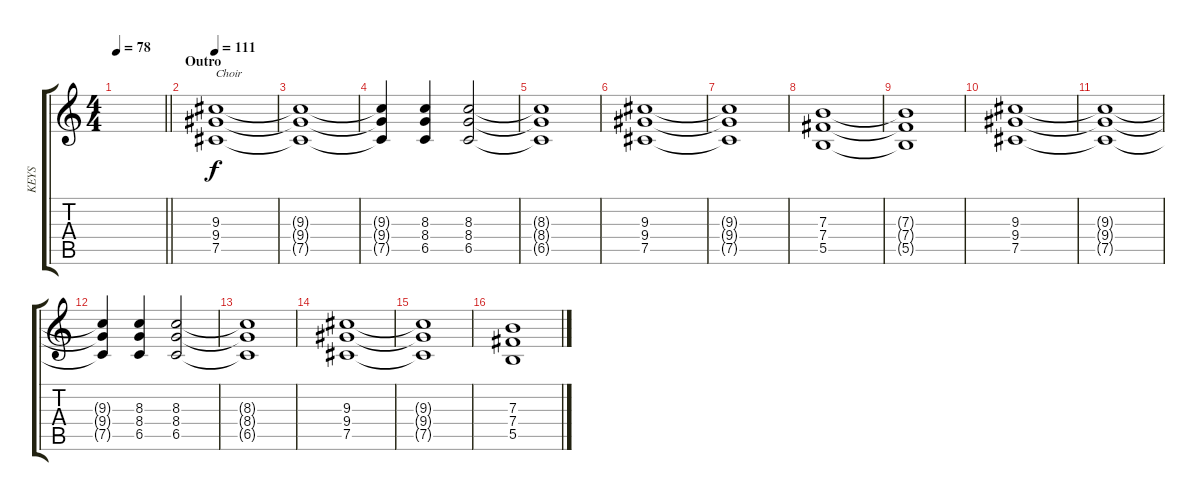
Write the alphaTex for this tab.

\track ("KEYS" "KEYS") {instrument acousticguitarsteel}
\staff {score tabs}
\tuning (Db4 Ab3 E3 B2 Gb2 Db2) {hide}
\ts (4 4)
\tempo 78
\clef g2
\barLineRight lightlight
\ks c
|
\section ("" "Outro")
\tempo 111
(9.3 9.4 7.5).1{txt "Choir" volume 8} |
(9.3{t} 9.4{t} 7.5{t}).1 |
(9.3{t} 9.4{t} 7.5{t}).4 (8.3 8.4 6.5).4 (8.3 8.4 6.5).2 |
(8.3{t} 8.4{t} 6.5{t}).1 |
(9.3 9.4 7.5).1 |
(9.3{t} 9.4{t} 7.5{t}).1 |
(7.3 7.4 5.5).1 |
(7.3{t} 7.4{t} 5.5{t}).1 |
(9.3 9.4 7.5).1 |
(9.3{t} 9.4{t} 7.5{t}).1 |
(9.3{t} 9.4{t} 7.5{t}).4 (8.3 8.4 6.5).4 (8.3 8.4 6.5).2 |
(8.3{t} 8.4{t} 6.5{t}).1 |
(9.3 9.4 7.5).1 |
(9.3{t} 9.4{t} 7.5{t}).1 |
(7.3 7.4 5.5).1
